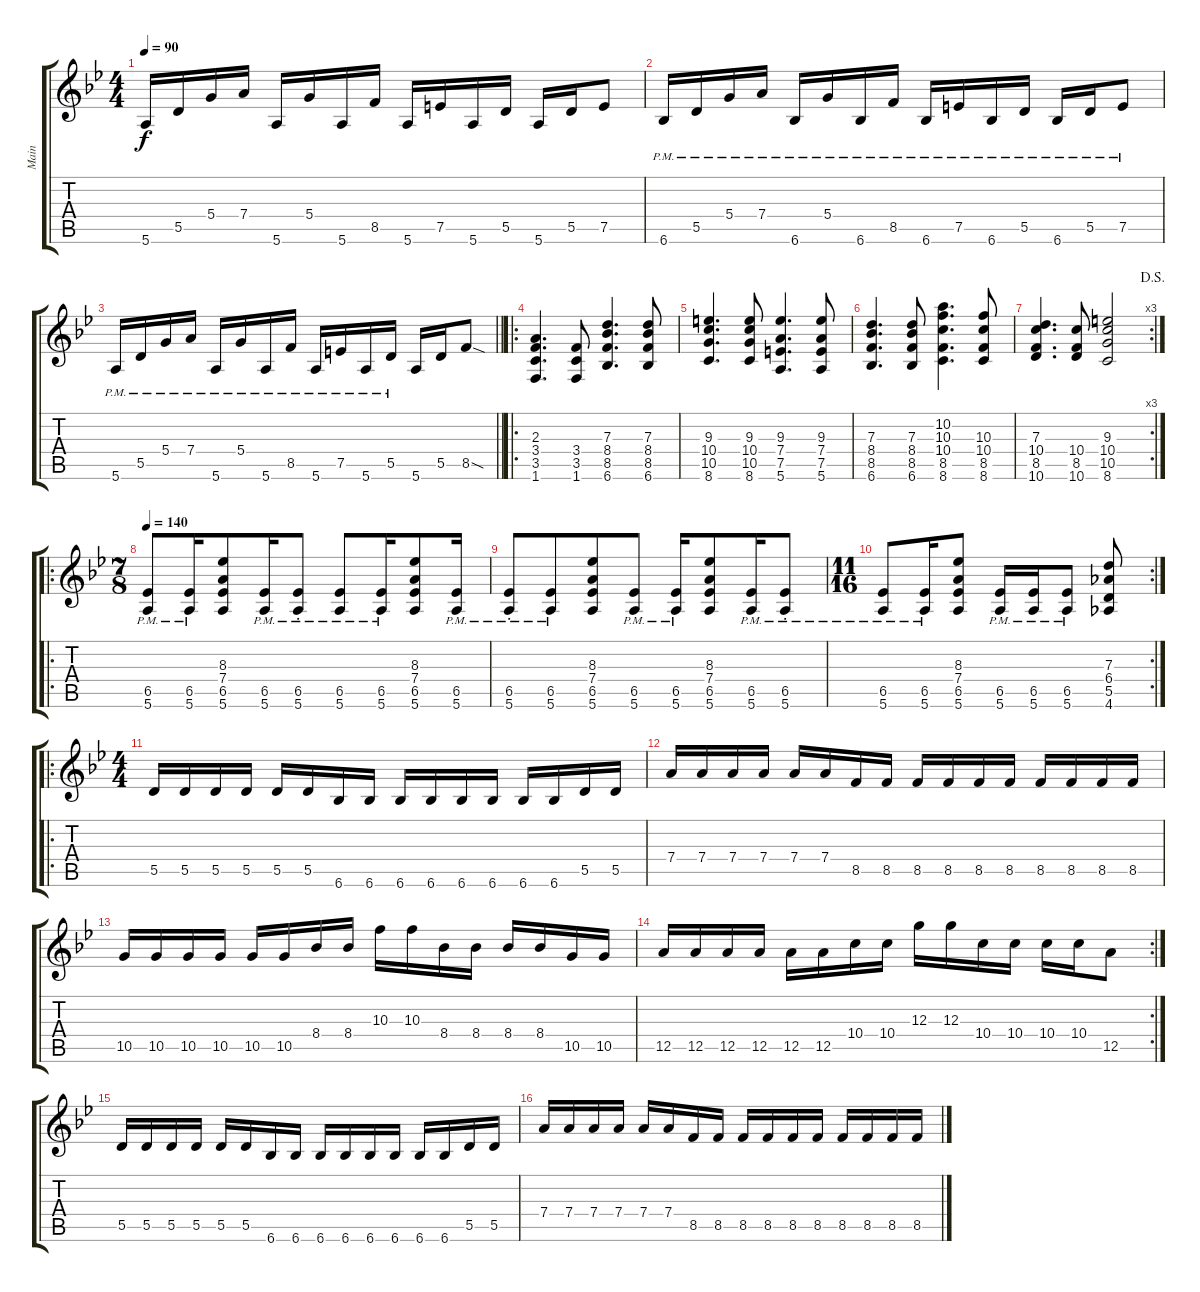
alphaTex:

\track ("Main" "Main") {instrument overdrivenguitar}
\staff {score tabs}
\tuning (E4 B3 G3 D3 A2 E2) {hide}
\ts (4 4)
\tempo 90
\clef g2
\ks bb
5.6.16{dy f} 5.5.16 5.4.16 7.4.16 5.6.16 5.4.16 5.6.16 8.5.16 5.6.16 7.5.16 5.6.16 5.5.16 5.6.16 5.5.16 7.5.8 |
6.6{pm}.16 5.5{pm}.16 5.4{pm}.16 7.4{pm}.16 6.6{pm}.16 5.4{pm}.16 6.6{pm}.16 8.5{pm}.16 6.6{pm}.16 7.5{pm}.16 6.6{pm}.16 5.5{pm}.16 6.6{pm}.16 5.5{pm}.16 7.5{pm}.8 |
\barLineRight lightlight
5.6{pm}.16 5.5{pm}.16 5.4{pm}.16 7.4{pm}.16 5.6{pm}.16 5.4{pm}.16 5.6{pm}.16 8.5{pm}.16 5.6{pm}.16 7.5{pm}.16 5.6{pm}.16 5.5{pm}.16 5.6.16 5.5.16 8.5{sod}.8 |
\ro
(2.3 3.4 3.5 1.6).4{d} (3.4 3.5 1.6).8 (7.3 8.4 8.5 6.6).4{d} (7.3 8.4 8.5 6.6).8 |
(9.3 10.4 10.5 8.6).4{d} (9.3 10.4 10.5 8.6).8 (9.3 7.4 7.5 5.6).4{d} (9.3 7.4 7.5 5.6).8 |
(7.3 8.4 8.5 6.6).4{d} (7.3 8.4 8.5 6.6).8 (10.2 10.3 10.4 8.5 8.6).4{d} (10.3 10.4 8.5 8.6).8 |
\rc 3
\jump dalsegno
(7.3 10.4 8.5 10.6).4{d} (10.4 8.5 10.6).8 (9.3 10.4 10.5 8.6).2 |
\ro
\ts (7 8)
\tempo 140
(6.5{pm} 5.6{pm}).8 (6.5{pm} 5.6{pm}).16 (8.3 7.4 6.5 5.6).8 (6.5{pm} 5.6{pm}).16 (6.5{pm st} 5.6{pm st}).8 (6.5{pm} 5.6{pm}).8 (6.5{pm} 5.6{pm}).16 (8.3 7.4 6.5 5.6).8 (6.5{pm} 5.6{pm}).16 |
(6.5{pm st} 5.6{pm st}).8 (6.5{pm} 5.6{pm}).8 (8.3 7.4 6.5 5.6).8 (6.5{pm} 5.6{pm}).8 (6.5{pm} 5.6{pm}).16 (8.3 7.4 6.5 5.6).8 (6.5{pm} 5.6{pm}).16 (6.5{pm st} 5.6{pm st}).8 |
\rc 2
\ts (11 16)
(6.5{pm} 5.6{pm}).8 (6.5{pm} 5.6{pm}).16 (8.3 7.4 6.5 5.6).8 (6.5{pm} 5.6{pm}).16 (6.5{pm} 5.6{pm}).16 (6.5{pm} 5.6{pm}).8 (7.3 6.4 5.5 4.6).8 |
\ro
\ts (4 4)
5.5.16 5.5.16 5.5.16 5.5.16 5.5.16 5.5.16 6.6.16 6.6.16 6.6.16 6.6.16 6.6.16 6.6.16 6.6.16 6.6.16 5.5.16 5.5.16 |
7.4.16 7.4.16 7.4.16 7.4.16 7.4.16 7.4.16 8.5.16 8.5.16 8.5.16 8.5.16 8.5.16 8.5.16 8.5.16 8.5.16 8.5.16 8.5.16 |
10.5.16 10.5.16 10.5.16 10.5.16 10.5.16 10.5.16 8.4.16 8.4.16 10.3.16 10.3.16 8.4.16 8.4.16 8.4.16 8.4.16 10.5.16 10.5.16 |
\rc 2
12.5.16 12.5.16 12.5.16 12.5.16 12.5.16 12.5.16 10.4.16 10.4.16 12.3.16 12.3.16 10.4.16 10.4.16 10.4.16 10.4.16 12.5.8 |
5.5.16 5.5.16 5.5.16 5.5.16 5.5.16 5.5.16 6.6.16 6.6.16 6.6.16 6.6.16 6.6.16 6.6.16 6.6.16 6.6.16 5.5.16 5.5.16 |
7.4.16 7.4.16 7.4.16 7.4.16 7.4.16 7.4.16 8.5.16 8.5.16 8.5.16 8.5.16 8.5.16 8.5.16 8.5.16 8.5.16 8.5.16 8.5.16
